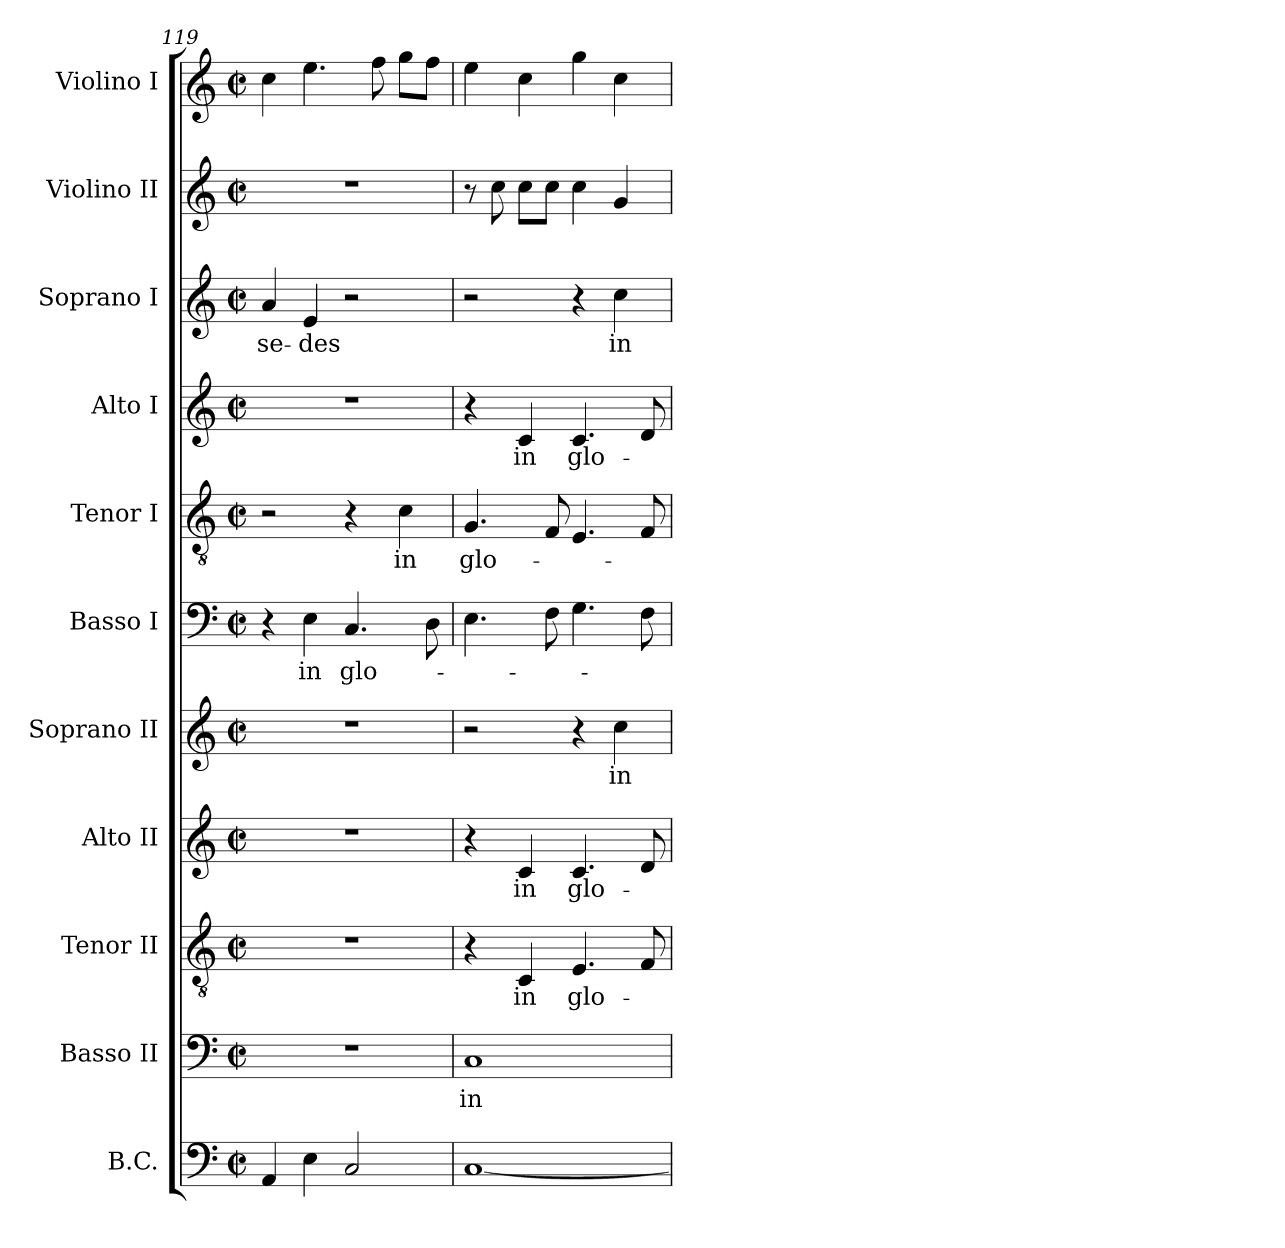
**kern	**kern	**text	**kern	**text	**kern	**text	**kern	**text	**kern	**text	**kern	**text	**kern	**text	**kern	**text	**kern	**kern
*part11	*part10	*part10	*part9	*part9	*part8	*part8	*part7	*part7	*part6	*part6	*part5	*part5	*part4	*part4	*part3	*part3	*part2	*part1
*staff11	*staff10	*staff10	*staff9	*staff9	*staff8	*staff8	*staff7	*staff7	*staff6	*staff6	*staff5	*staff5	*staff4	*staff4	*staff3	*staff3	*staff2	*staff1
*I"B.C.	*I"Basso II	*	*I"Tenor II	*	*I"Alto II	*	*I"Soprano II	*	*I"Basso I	*	*I"Tenor I	*	*I"Alto I	*	*I"Soprano I	*	*I"Violino II	*I"Violino I
*I'BC	*I'B 2	*	*I'T 2	*	*I'A 2	*	*I'S 2	*	*I'B 1	*	*I'T 1	*	*I'A 1	*	*I'S 1	*	*I'Vln. II	*I'Vln. I
*clefF4	*clefF4	*	*clefGv2	*	*clefG2	*	*clefG2	*	*clefF4	*	*clefGv2	*	*clefG2	*	*clefG2	*	*clefG2	*clefG2
*k[]	*k[]	*	*k[]	*	*k[]	*	*k[]	*	*k[]	*	*k[]	*	*k[]	*	*k[]	*	*k[]	*k[]
*C:	*C:	*	*C:	*	*C:	*	*C:	*	*C:	*	*C:	*	*C:	*	*C:	*	*C:	*C:
*M2/2	*M2/2	*	*M2/2	*	*M2/2	*	*M2/2	*	*M2/2	*	*M2/2	*	*M2/2	*	*M2/2	*	*M2/2	*M2/2
*met(c|)	*met(c|)	*	*met(c|)	*	*met(c|)	*	*met(c|)	*	*met(c|)	*	*met(c|)	*	*met(c|)	*	*met(c|)	*	*met(c|)	*met(c|)
=119	=119	=119	=119	=119	=119	=119	=119	=119	=119	=119	=119	=119	=119	=119	=119	=119	=119	=119
!	!	!	!	!	!	!	!	!	!	!	!	!	!	!	!	!LO:LY:b	!	!
4AA/	1r	.	1r	.	1r	.	1r	.	4r	.	2r	.	1r	.	4a/	se-	1r	4cc\
!	!	!	!	!	!	!	!	!	!	!LO:LY:b	!	!	!	!	!	!	!	!
!	!	!	!	!	!	!	!	!	!	!	!	!	!	!	!	!LO:LY:b	!	!
4E\	.	.	.	.	.	.	.	.	4E\	in	.	.	.	.	4e/	-des	.	4.ee\
!	!	!	!	!	!	!	!	!	!	!LO:LY:b	!	!	!	!	!	!	!	!
2C/	.	.	.	.	.	.	.	.	4.C/	glo-	4r	.	.	.	2r	.	.	.
.	.	.	.	.	.	.	.	.	.	.	.	.	.	.	.	.	.	8ff\
!	!	!	!	!	!	!	!	!	!	!	!	!LO:LY:b	!	!	!	!	!	!
.	.	.	.	.	.	.	.	.	.	.	4c\	in	.	.	.	.	.	8gg\L
.	.	.	.	.	.	.	.	.	8D\	.	.	.	.	.	.	.	.	8ff\J
=120	=120	=120	=120	=120	=120	=120	=120	=120	=120	=120	=120	=120	=120	=120	=120	=120	=120	=120
!	!	!LO:LY:b	!	!	!	!	!	!	!	!	!	!	!	!	!	!	!	!
!	!	!	!	!	!	!	!	!	!	!	!	!LO:LY:b	!	!	!	!	!	!
[1C	1C	in	4r	.	4r	.	2r	.	4.E\	.	4.G/	glo-	4r	.	2r	.	8r	4ee\
.	.	.	.	.	.	.	.	.	.	.	.	.	.	.	.	.	8cc\	.
!	!	!	!	!LO:LY:b	!	!	!	!	!	!	!	!	!	!	!	!	!	!
!	!	!	!	!	!	!LO:LY:b	!	!	!	!	!	!	!	!	!	!	!	!
!	!	!	!	!	!	!	!	!	!	!	!	!	!	!LO:LY:b	!	!	!	!
.	.	.	4C/	in	4c/	in	.	.	.	.	.	.	4c/	in	.	.	8cc\L	4cc\
.	.	.	.	.	.	.	.	.	8F\	.	8F/	.	.	.	.	.	8cc\J	.
!	!	!	!	!LO:LY:b	!	!	!	!	!	!	!	!	!	!	!	!	!	!
!	!	!	!	!	!	!LO:LY:b	!	!	!	!	!	!	!	!	!	!	!	!
!	!	!	!	!	!	!	!	!	!	!	!	!	!	!LO:LY:b	!	!	!	!
.	.	.	4.E/	glo-	4.c/	glo-	4r	.	4.G\	.	4.E/	.	4.c/	glo-	4r	.	4cc\	4gg\
!	!	!	!	!	!	!	!	!LO:LY:b	!	!	!	!	!	!	!	!	!	!
!	!	!	!	!	!	!	!	!	!	!	!	!	!	!	!	!LO:LY:b	!	!
.	.	.	.	.	.	.	4cc\	in	.	.	.	.	.	.	4cc\	in	4g/	4cc\
.	.	.	8F/	.	8d/	.	.	.	8F\	.	8F/	.	8d/	.	.	.	.	.
=	=	=	=	=	=	=	=	=	=	=	=	=	=	=	=	=	=	=
*-	*-	*-	*-	*-	*-	*-	*-	*-	*-	*-	*-	*-	*-	*-	*-	*-	*-	*-
